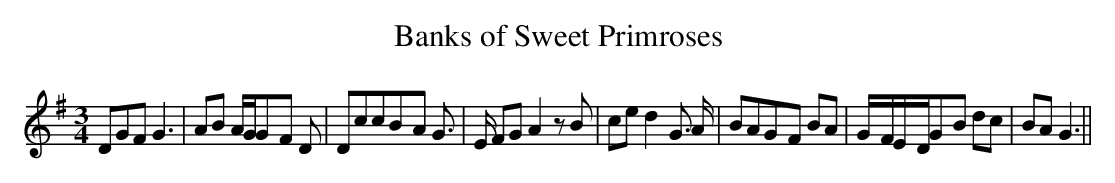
X:1
T:Banks of Sweet Primroses
M:3/4
L:1/8
K:G
 DGF G3| AB A/2G/2G-F D| DccB-A G3/2| E/2 FG A2 z B| ce d2 G3/2 A/2|\
 BAG-F BA|G/2-F/2E/2-D/2G-B dc| BA G3||
